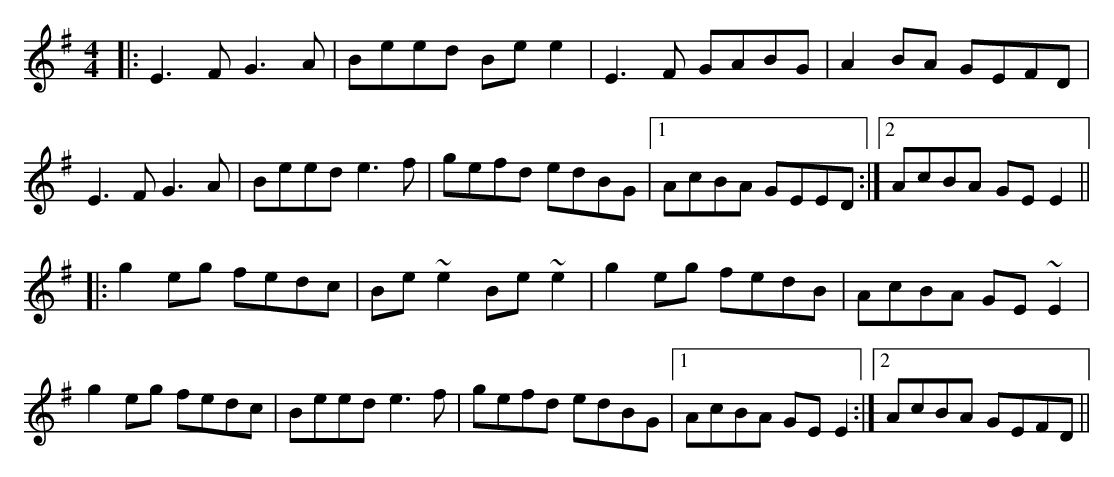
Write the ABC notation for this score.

X:1
M:4/4
K:G
|: E3F G3A|Beed Bee2|E3F GABG| A2 BA GEFD|
 E3F G3A|Beed e3f|gefd edBG|1 AcBA GEED:|2 AcBA GE E2||
|:g2 eg fedc|Be ~e2 Be ~e2|g2 eg fedB|AcBA GE ~E2|
g2 eg fedc|Beed e3f|gefd edBG|1 AcBA GE E2:|2 AcBA GEFD||
